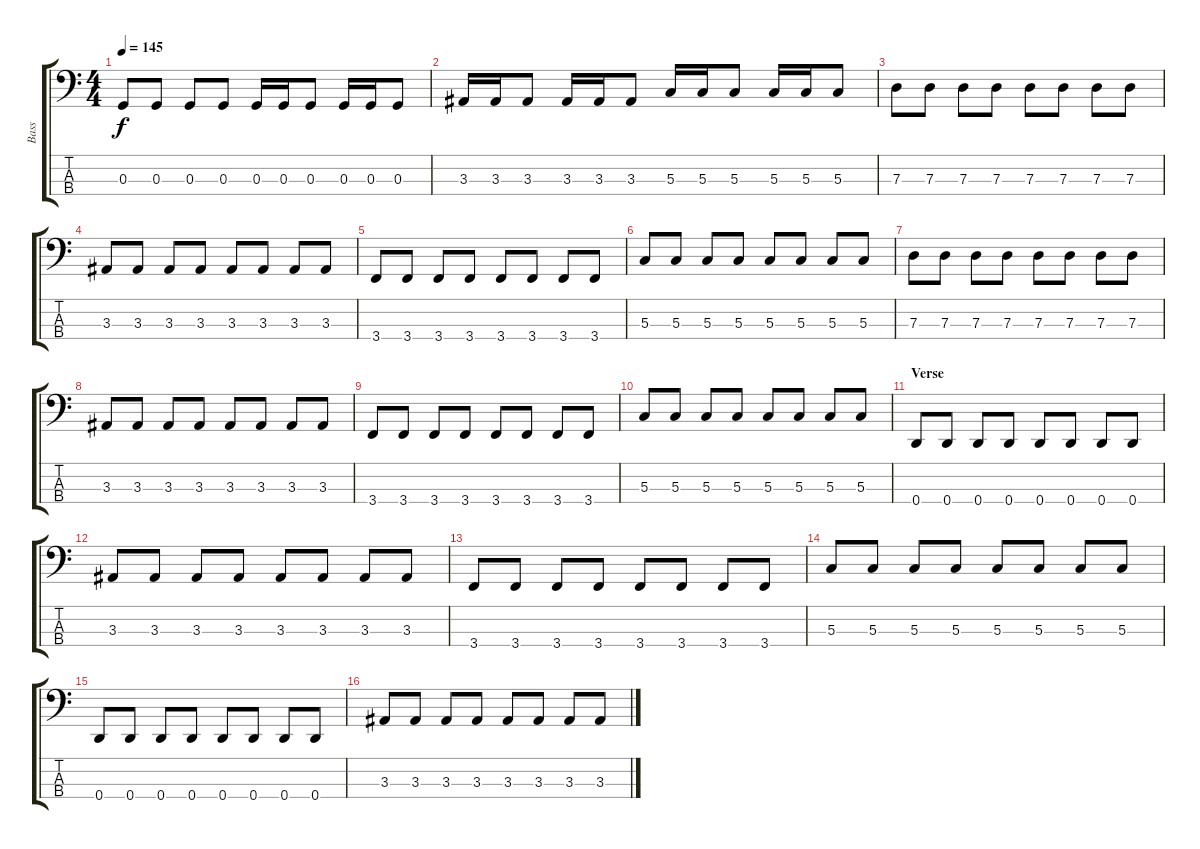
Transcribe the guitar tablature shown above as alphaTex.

\track ("Bass" "Bass") {instrument electricbasspick}
\staff {score tabs}
\tuning (F2 C2 G1 D1) {hide}
\ts (4 4)
\tempo 145
\clef f4
\ks c
0.3.8{dy f} 0.3.8 0.3.8 0.3.8 0.3.16 0.3.16 0.3.8 0.3.16 0.3.16 0.3.8 |
3.3.16 3.3.16 3.3.8 3.3.16 3.3.16 3.3.8 5.3.16 5.3.16 5.3.8 5.3.16 5.3.16 5.3.8 |
7.3.8 7.3.8 7.3.8 7.3.8 7.3.8 7.3.8 7.3.8 7.3.8 |
3.3.8 3.3.8 3.3.8 3.3.8 3.3.8 3.3.8 3.3.8 3.3.8 |
3.4.8 3.4.8 3.4.8 3.4.8 3.4.8 3.4.8 3.4.8 3.4.8 |
5.3.8 5.3.8 5.3.8 5.3.8 5.3.8 5.3.8 5.3.8 5.3.8 |
7.3.8 7.3.8 7.3.8 7.3.8 7.3.8 7.3.8 7.3.8 7.3.8 |
3.3.8 3.3.8 3.3.8 3.3.8 3.3.8 3.3.8 3.3.8 3.3.8 |
3.4.8 3.4.8 3.4.8 3.4.8 3.4.8 3.4.8 3.4.8 3.4.8 |
5.3.8 5.3.8 5.3.8 5.3.8 5.3.8 5.3.8 5.3.8 5.3.8 |
\section ("" "Verse")
0.4.8 0.4.8 0.4.8 0.4.8 0.4.8 0.4.8 0.4.8 0.4.8 |
3.3.8 3.3.8 3.3.8 3.3.8 3.3.8 3.3.8 3.3.8 3.3.8 |
3.4.8 3.4.8 3.4.8 3.4.8 3.4.8 3.4.8 3.4.8 3.4.8 |
5.3.8 5.3.8 5.3.8 5.3.8 5.3.8 5.3.8 5.3.8 5.3.8 |
0.4.8 0.4.8 0.4.8 0.4.8 0.4.8 0.4.8 0.4.8 0.4.8 |
3.3.8 3.3.8 3.3.8 3.3.8 3.3.8 3.3.8 3.3.8 3.3.8
